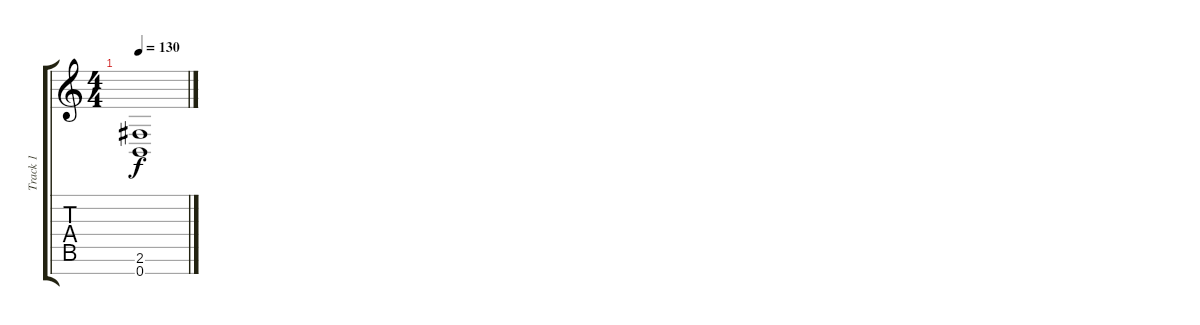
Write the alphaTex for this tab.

\track ("Track 1" "Track 1") {instrument distortionguitar}
\staff {score tabs}
\tuning (E4 B3 G3 D3 A2 E2 B1) {hide}
\ts (4 4)
\tempo 130
\clef g2
\ks c
(2.6 0.7).1{dy f}
